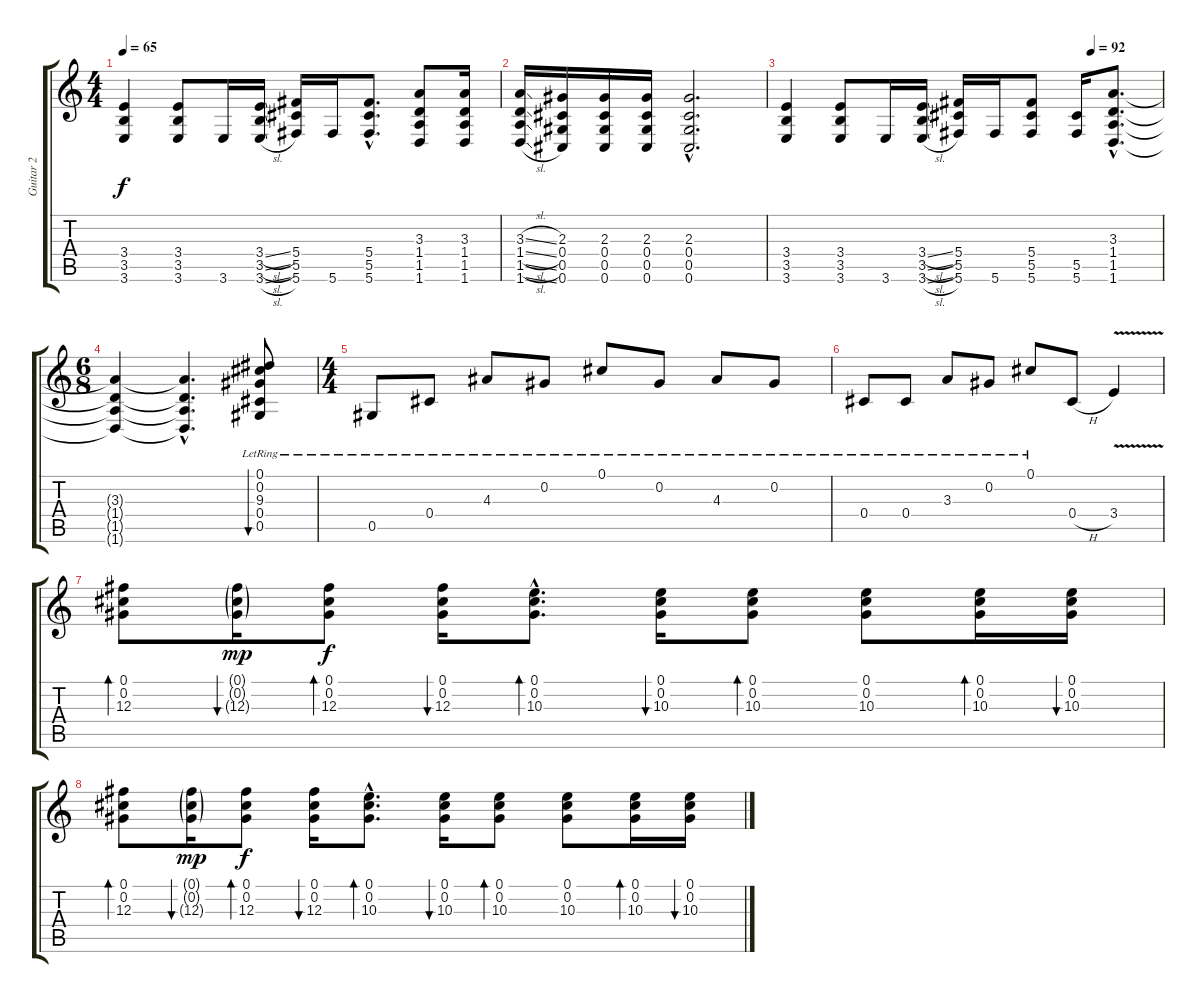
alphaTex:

\track ("Guitar 2" "Guitar 2") {instrument acousticguitarsteel}
\staff {score tabs}
\tuning (Db4 Ab3 Gb3 Db3 Ab2 Db2) {hide}
\ts (4 4)
\tempo 65
\clef g2
\ks c
(3.4 3.5 3.6).4{dy f} (3.4 3.5 3.6).8 3.6.16 (3.4{sl} 3.5{sl} 3.6{sl}).16 (5.4 5.5 5.6).16 5.6.16 (5.4{hac} 5.5{hac} 5.6{hac}).8{d} (3.3 1.4 1.5 1.6).8 (3.3 1.4 1.5 1.6).16 |
(3.3{sl} 1.4{sl} 1.5{sl} 1.6{sl}).16 (2.3 0.4 0.5 0.6).16 (2.3 0.4 0.5 0.6).16 (2.3 0.4 0.5 0.6).16 (2.3{hac} 0.4{hac} 0.5{hac} 0.6{hac}).2{d} |
\tempo (92 0.8125)
(3.4 3.5 3.6).4 (3.4 3.5 3.6).8 3.6.16 (3.4{sl} 3.5{sl} 3.6{sl}).16 (5.4 5.5 5.6).16 5.6.16 (5.4 5.5 5.6).8 (5.5 5.6).16 (3.3{hac} 1.4{hac} 1.5{hac} 1.6{hac}).8{d} |
\ts (6 8)
(3.3{t} 1.4{t} 1.5{t} 1.6{t}).4 (3.3{hac t} 1.4{hac t} 1.5{hac t} 1.6{hac t}).4{d} (0.1{lr} 0.2{lr} 9.3{lr} 0.4{lr} 0.5{lr}).8{bu 480 instrument acousticguitarsteel} |
\ts (4 4)
\section ("" "")
0.5{lr}.8 0.4{lr}.8 4.3{lr}.8 0.2{lr}.8 0.1{lr}.8 0.2{lr}.8 4.3{lr}.8 0.2{lr}.8 |
0.4{lr}.8 0.4{lr}.8 3.3{lr}.8 0.2{lr}.8 0.1{lr}.8 0.4{h}.8 3.4{v}.4 |
\section ("" "")
(0.1 0.2 12.3).8{bd 30} (0.1{g} 0.2{g} 12.3{g}).16{bu 30 dy mp} (0.1 0.2 12.3).8{bd 30 dy f} (0.1 0.2 12.3).16{bu 30} (0.1{hac} 0.2{hac} 10.3{hac}).8{d bd 30} (0.1 0.2 10.3).16{bu 30} (0.1 0.2 10.3).8{bd 30} (0.1 0.2 10.3).8 (0.1 0.2 10.3).16{bd 30} (0.1 0.2 10.3).16{bu 30} |
(0.1 0.2 12.3).8{bd 30} (0.1{g} 0.2{g} 12.3{g}).16{bu 30 dy mp} (0.1 0.2 12.3).8{bd 30 dy f} (0.1 0.2 12.3).16{bu 30} (0.1{hac} 0.2{hac} 10.3{hac}).8{d bd 30} (0.1 0.2 10.3).16{bu 30} (0.1 0.2 10.3).8{bd 30} (0.1 0.2 10.3).8 (0.1 0.2 10.3).16{bd 30} (0.1 0.2 10.3).16{bu 30}
